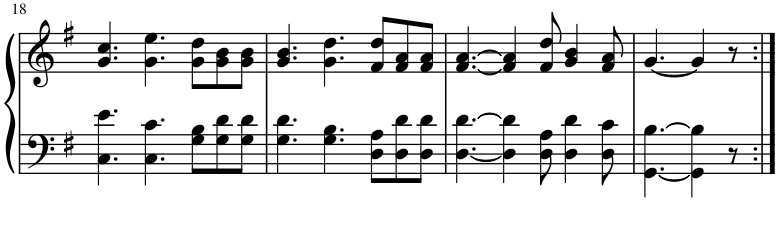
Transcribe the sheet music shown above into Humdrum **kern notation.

**kern	**kern
*part1	*part1
*staff2	*staff1
*I"Piano	*
*I'Pno.	*
!!LO:PB:g=z
*clefF4	*clefG2
*k[f#]	*k[f#]
*M9/8	*M9/8
=18	=18
4.C\ 4.e\	4.g/ 4.cc/
4.C\ 4.c\	4.g\ 4.ee\
8G\ 8B\L	8g\ 8dd\L
8G\ 8d\	8g\ 8b\
8G\ 8d\J	8g\ 8b\J
=19	=19
4.G\ 4.d\	4.g/ 4.b/
4.G\ 4.B\	4.g\ 4.dd\
8D\ 8A\L	8f#/ 8dd/L
8D\ 8d\	8f#/ 8a/
8D\ 8d\J	8f#/ 8a/J
=20	=20
[4.D\ [4.d\	[4.f#/ [4.a/
4D\] 4d\]	4f#/] 4a/]
8D\ 8A\	8f#/ 8dd/
4D\ 4d\	4g/ 4b/
8D\ 8c\	8f#/ 8a/
=21	=21
[4.GG\ [4.B\	[4.g/
4GG\] 4B\]	4g/]
8r	8r
=:|!	=:|!
*-	*-
